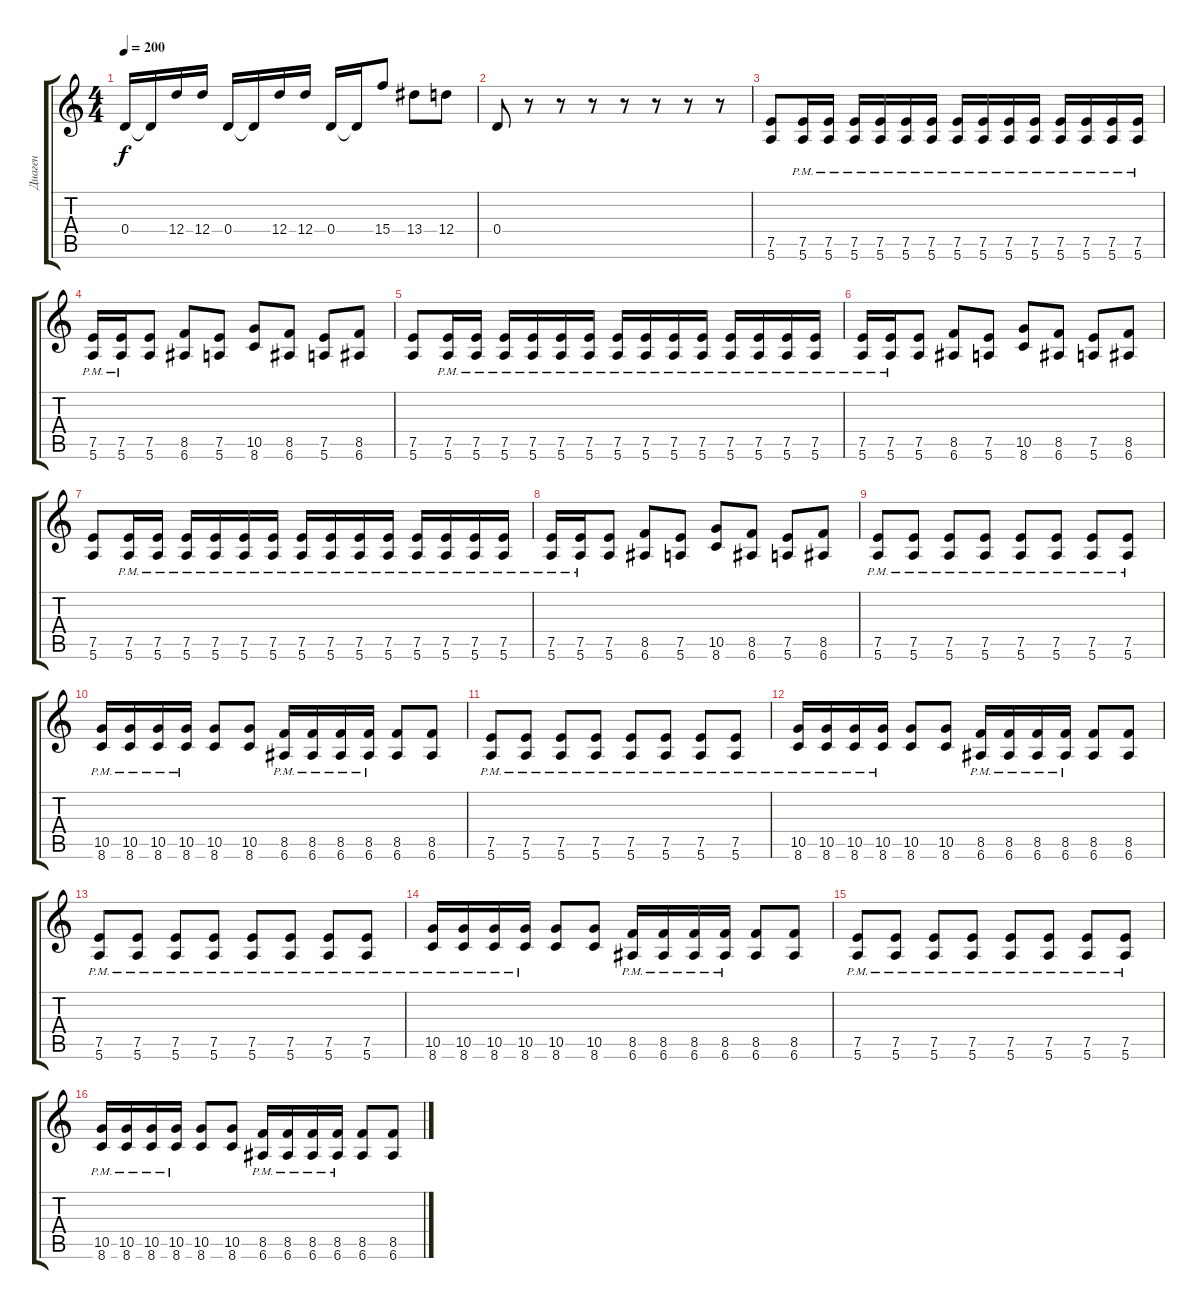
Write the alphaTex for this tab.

\track ("Диаген" "Диаген") {instrument distortionguitar}
\staff {score tabs}
\tuning (E4 B3 G3 D3 A2 E2) {hide}
\ts (4 4)
\tempo 200
\clef g2
\ks c
0.4.16{dy f} 0.4{t}.16 12.4.16 12.4.16 0.4.16 0.4{t}.16 12.4.16 12.4.16 0.4.16 0.4{t}.16 15.4.8 13.4.8 12.4.8 |
0.4.8 r.8 r.8 r.8 r.8 r.8 r.8 r.8 |
(7.5 5.6).8 (7.5{pm} 5.6{pm}).16 (7.5{pm} 5.6{pm}).16 (7.5{pm} 5.6{pm}).16 (7.5{pm} 5.6{pm}).16 (7.5{pm} 5.6{pm}).16 (7.5{pm} 5.6{pm}).16 (7.5{pm} 5.6{pm}).16 (7.5{pm} 5.6{pm}).16 (7.5{pm} 5.6{pm}).16 (7.5{pm} 5.6{pm}).16 (7.5{pm} 5.6{pm}).16 (7.5{pm} 5.6{pm}).16 (7.5{pm} 5.6{pm}).16 (7.5{pm} 5.6{pm}).16 |
(7.5{pm} 5.6{pm}).16 (7.5{pm} 5.6{pm}).16 (7.5 5.6).8 (8.5 6.6).8 (7.5 5.6).8 (10.5 8.6).8 (8.5 6.6).8 (7.5 5.6).8 (8.5 6.6).8 |
(7.5 5.6).8 (7.5{pm} 5.6{pm}).16 (7.5{pm} 5.6{pm}).16 (7.5{pm} 5.6{pm}).16 (7.5{pm} 5.6{pm}).16 (7.5{pm} 5.6{pm}).16 (7.5{pm} 5.6{pm}).16 (7.5{pm} 5.6{pm}).16 (7.5{pm} 5.6{pm}).16 (7.5{pm} 5.6{pm}).16 (7.5{pm} 5.6{pm}).16 (7.5{pm} 5.6{pm}).16 (7.5{pm} 5.6{pm}).16 (7.5{pm} 5.6{pm}).16 (7.5{pm} 5.6{pm}).16 |
(7.5{pm} 5.6{pm}).16 (7.5{pm} 5.6{pm}).16 (7.5 5.6).8 (8.5 6.6).8 (7.5 5.6).8 (10.5 8.6).8 (8.5 6.6).8 (7.5 5.6).8 (8.5 6.6).8 |
(7.5 5.6).8 (7.5{pm} 5.6{pm}).16 (7.5{pm} 5.6{pm}).16 (7.5{pm} 5.6{pm}).16 (7.5{pm} 5.6{pm}).16 (7.5{pm} 5.6{pm}).16 (7.5{pm} 5.6{pm}).16 (7.5{pm} 5.6{pm}).16 (7.5{pm} 5.6{pm}).16 (7.5{pm} 5.6{pm}).16 (7.5{pm} 5.6{pm}).16 (7.5{pm} 5.6{pm}).16 (7.5{pm} 5.6{pm}).16 (7.5{pm} 5.6{pm}).16 (7.5{pm} 5.6{pm}).16 |
(7.5{pm} 5.6{pm}).16 (7.5{pm} 5.6{pm}).16 (7.5 5.6).8 (8.5 6.6).8 (7.5 5.6).8 (10.5 8.6).8 (8.5 6.6).8 (7.5 5.6).8 (8.5 6.6).8 |
(7.5{pm} 5.6{pm}).8 (7.5{pm} 5.6{pm}).8 (7.5{pm} 5.6{pm}).8 (7.5{pm} 5.6{pm}).8 (7.5{pm} 5.6{pm}).8 (7.5{pm} 5.6{pm}).8 (7.5{pm} 5.6{pm}).8 (7.5{pm} 5.6{pm}).8 |
(10.5{pm} 8.6{pm}).16 (10.5{pm} 8.6{pm}).16 (10.5{pm} 8.6{pm}).16 (10.5{pm} 8.6{pm}).16 (10.5 8.6).8 (10.5 8.6).8 (8.5{pm} 6.6{pm}).16 (8.5{pm} 6.6{pm}).16 (8.5{pm} 6.6{pm}).16 (8.5{pm} 6.6{pm}).16 (8.5 6.6).8 (8.5 6.6).8 |
(7.5{pm} 5.6{pm}).8 (7.5{pm} 5.6{pm}).8 (7.5{pm} 5.6{pm}).8 (7.5{pm} 5.6{pm}).8 (7.5{pm} 5.6{pm}).8 (7.5{pm} 5.6{pm}).8 (7.5{pm} 5.6{pm}).8 (7.5{pm} 5.6{pm}).8 |
(10.5{pm} 8.6{pm}).16 (10.5{pm} 8.6{pm}).16 (10.5{pm} 8.6{pm}).16 (10.5{pm} 8.6{pm}).16 (10.5 8.6).8 (10.5 8.6).8 (8.5{pm} 6.6{pm}).16 (8.5{pm} 6.6{pm}).16 (8.5{pm} 6.6{pm}).16 (8.5{pm} 6.6{pm}).16 (8.5 6.6).8 (8.5 6.6).8 |
(7.5{pm} 5.6{pm}).8 (7.5{pm} 5.6{pm}).8 (7.5{pm} 5.6{pm}).8 (7.5{pm} 5.6{pm}).8 (7.5{pm} 5.6{pm}).8 (7.5{pm} 5.6{pm}).8 (7.5{pm} 5.6{pm}).8 (7.5{pm} 5.6{pm}).8 |
(10.5{pm} 8.6{pm}).16 (10.5{pm} 8.6{pm}).16 (10.5{pm} 8.6{pm}).16 (10.5{pm} 8.6{pm}).16 (10.5 8.6).8 (10.5 8.6).8 (8.5{pm} 6.6{pm}).16 (8.5{pm} 6.6{pm}).16 (8.5{pm} 6.6{pm}).16 (8.5{pm} 6.6{pm}).16 (8.5 6.6).8 (8.5 6.6).8 |
(7.5{pm} 5.6{pm}).8 (7.5{pm} 5.6{pm}).8 (7.5{pm} 5.6{pm}).8 (7.5{pm} 5.6{pm}).8 (7.5{pm} 5.6{pm}).8 (7.5{pm} 5.6{pm}).8 (7.5{pm} 5.6{pm}).8 (7.5{pm} 5.6{pm}).8 |
(10.5{pm} 8.6{pm}).16 (10.5{pm} 8.6{pm}).16 (10.5{pm} 8.6{pm}).16 (10.5{pm} 8.6{pm}).16 (10.5 8.6).8 (10.5 8.6).8 (8.5{pm} 6.6{pm}).16 (8.5{pm} 6.6{pm}).16 (8.5{pm} 6.6{pm}).16 (8.5{pm} 6.6{pm}).16 (8.5 6.6).8 (8.5 6.6).8
